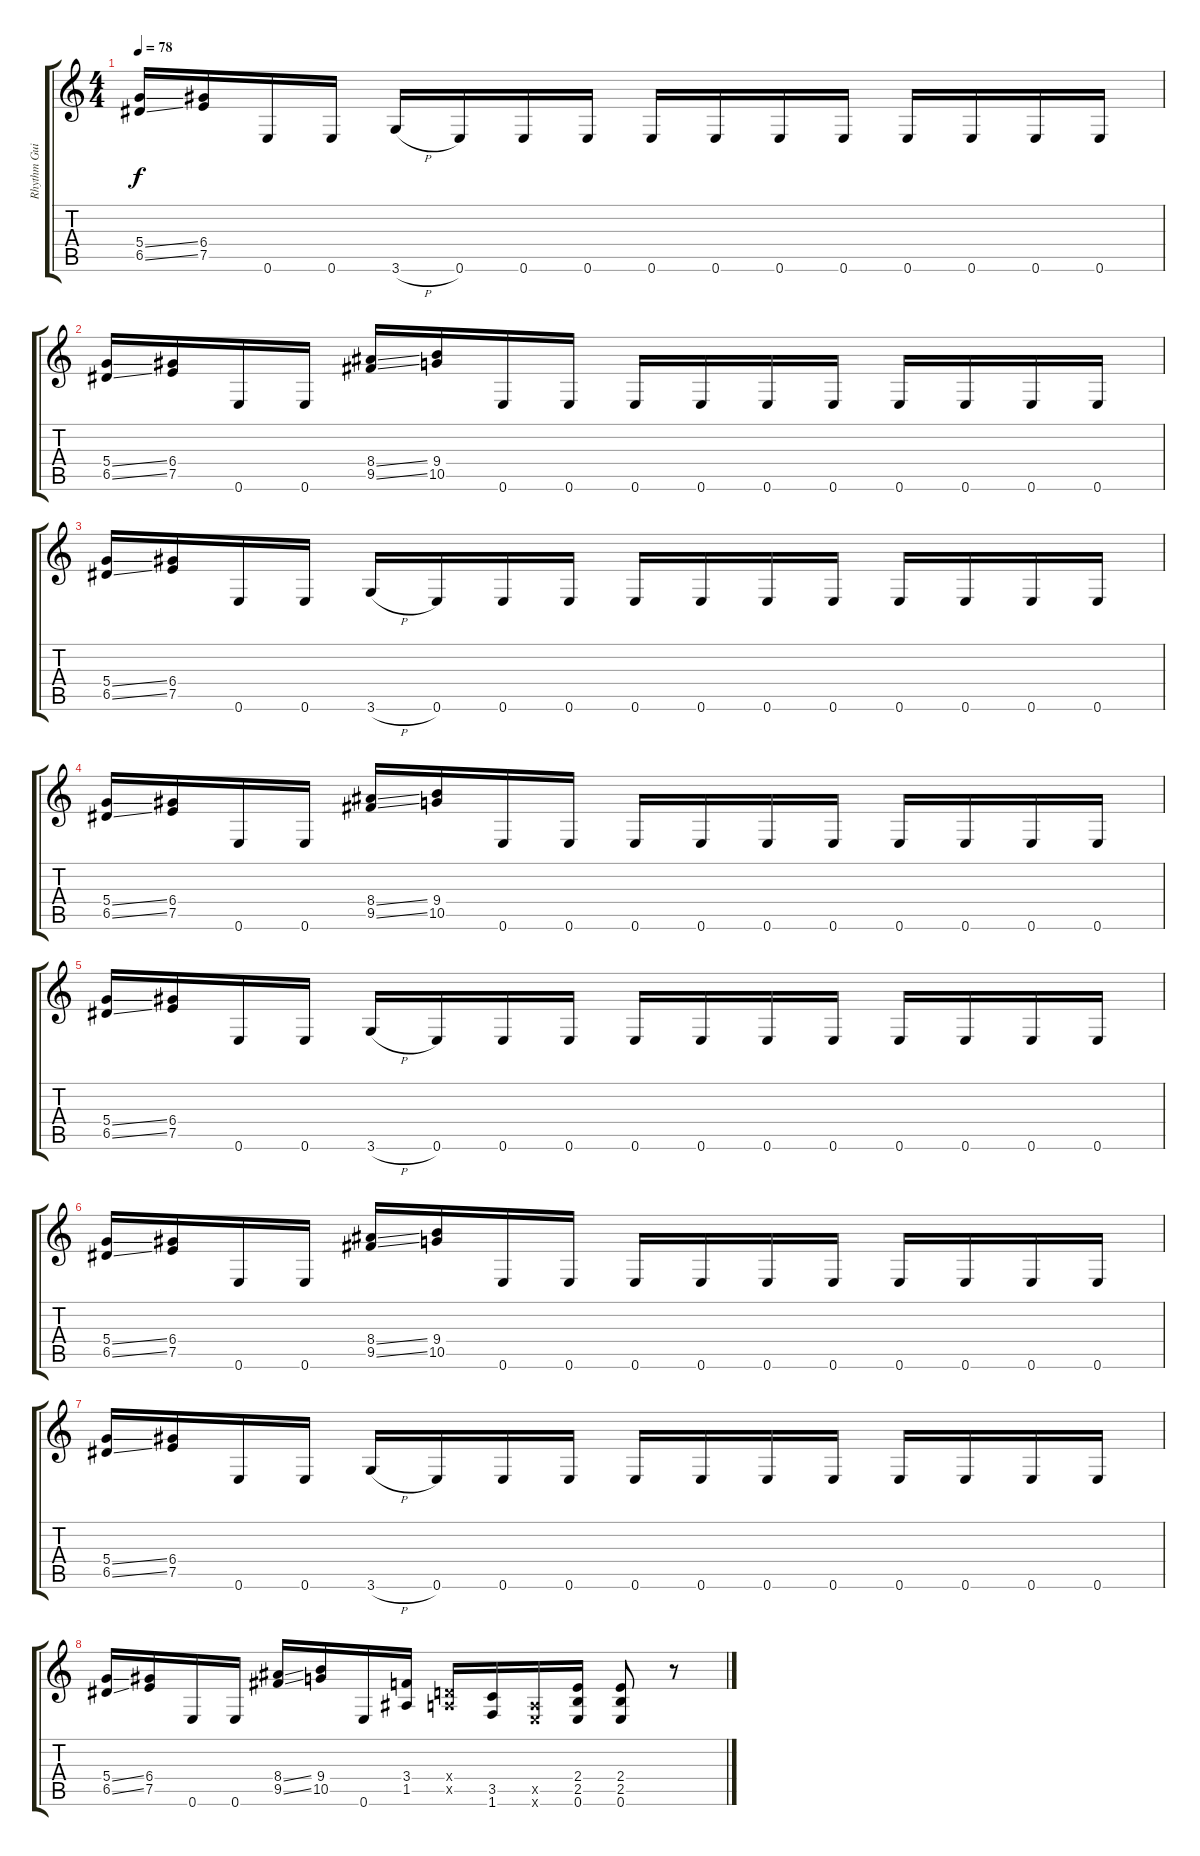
\track ("Rhythm Guitar 1" "Rhythm Gui") {instrument acousticguitarsteel}
\staff {score tabs}
\tuning (E4 B3 G3 D3 A2 E2) {hide}
\ts (4 4)
\tempo 78
\clef g2
\ks c
(5.4{ss} 6.5{ss}).16{dy f} (6.4 7.5).16 0.6.16 0.6.16 3.6{h}.16 0.6.16 0.6.16 0.6.16 0.6.16 0.6.16 0.6.16 0.6.16 0.6.16 0.6.16 0.6.16 0.6.16 |
(5.4{ss} 6.5{ss}).16 (6.4 7.5).16 0.6.16 0.6.16 (8.4{ss} 9.5{ss}).16 (9.4 10.5).16 0.6.16 0.6.16 0.6.16 0.6.16 0.6.16 0.6.16 0.6.16 0.6.16 0.6.16 0.6.16 |
(5.4{ss} 6.5{ss}).16 (6.4 7.5).16 0.6.16 0.6.16 3.6{h}.16 0.6.16 0.6.16 0.6.16 0.6.16 0.6.16 0.6.16 0.6.16 0.6.16 0.6.16 0.6.16 0.6.16 |
(5.4{ss} 6.5{ss}).16 (6.4 7.5).16 0.6.16 0.6.16 (8.4{ss} 9.5{ss}).16 (9.4 10.5).16 0.6.16 0.6.16 0.6.16 0.6.16 0.6.16 0.6.16 0.6.16 0.6.16 0.6.16 0.6.16 |
(5.4{ss} 6.5{ss}).16 (6.4 7.5).16 0.6.16 0.6.16 3.6{h}.16 0.6.16 0.6.16 0.6.16 0.6.16 0.6.16 0.6.16 0.6.16 0.6.16 0.6.16 0.6.16 0.6.16 |
(5.4{ss} 6.5{ss}).16 (6.4 7.5).16 0.6.16 0.6.16 (8.4{ss} 9.5{ss}).16 (9.4 10.5).16 0.6.16 0.6.16 0.6.16 0.6.16 0.6.16 0.6.16 0.6.16 0.6.16 0.6.16 0.6.16 |
(5.4{ss} 6.5{ss}).16 (6.4 7.5).16 0.6.16 0.6.16 3.6{h}.16 0.6.16 0.6.16 0.6.16 0.6.16 0.6.16 0.6.16 0.6.16 0.6.16 0.6.16 0.6.16 0.6.16 |
(5.4{ss} 6.5{ss}).16 (6.4 7.5).16 0.6.16 0.6.16 (8.4{ss} 9.5{ss}).16 (9.4 10.5).16 0.6.16 (3.4 1.5).16 (0.4{x} 0.5{x}).16 (3.5 1.6).16 (0.5{x} 0.6{x}).16 (2.4 2.5 0.6).16 (2.4 2.5 0.6).8 r.8
